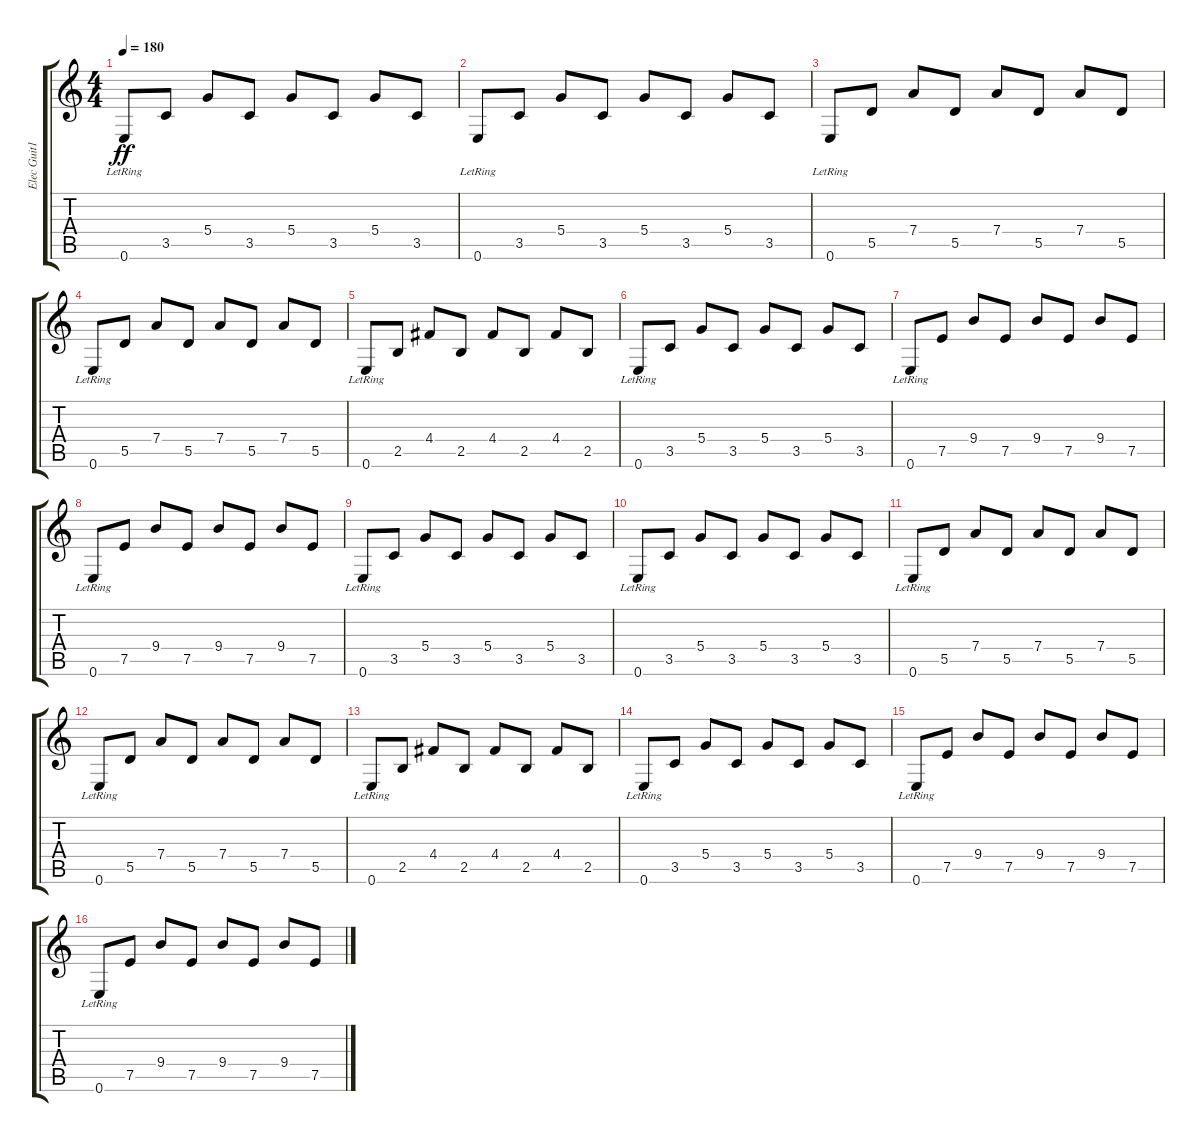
\track ("Elec Guit1" "Elec Guit1") {instrument overdrivenguitar}
\staff {score tabs}
\tuning (E4 B3 G3 D3 A2 E2) {hide}
\ts (4 4)
\tempo 180
\clef g2
\ks c
0.6{lr}.8{dy ff} 3.5.8 5.4.8 3.5.8 5.4.8 3.5.8 5.4.8 3.5.8 |
0.6{lr}.8 3.5.8 5.4.8 3.5.8 5.4.8 3.5.8 5.4.8 3.5.8 |
0.6{lr}.8 5.5.8 7.4.8 5.5.8 7.4.8 5.5.8 7.4.8 5.5.8 |
0.6{lr}.8 5.5.8 7.4.8 5.5.8 7.4.8 5.5.8 7.4.8 5.5.8 |
0.6{lr}.8 2.5.8 4.4.8 2.5.8 4.4.8 2.5.8 4.4.8 2.5.8 |
0.6{lr}.8 3.5.8 5.4.8 3.5.8 5.4.8 3.5.8 5.4.8 3.5.8 |
0.6{lr}.8{instrument acousticguitarnylon} 7.5.8 9.4.8 7.5.8 9.4.8 7.5.8 9.4.8 7.5.8 |
0.6{lr}.8 7.5.8 9.4.8 7.5.8 9.4.8 7.5.8 9.4.8 7.5.8 |
0.6{lr}.8 3.5.8 5.4.8 3.5.8 5.4.8 3.5.8 5.4.8 3.5.8 |
0.6{lr}.8 3.5.8 5.4.8 3.5.8 5.4.8 3.5.8 5.4.8 3.5.8 |
0.6{lr}.8 5.5.8 7.4.8 5.5.8 7.4.8 5.5.8 7.4.8 5.5.8 |
0.6{lr}.8 5.5.8 7.4.8 5.5.8 7.4.8 5.5.8 7.4.8 5.5.8 |
0.6{lr}.8 2.5.8 4.4.8 2.5.8 4.4.8 2.5.8 4.4.8 2.5.8 |
0.6{lr}.8 3.5.8 5.4.8 3.5.8 5.4.8 3.5.8 5.4.8 3.5.8 |
0.6{lr}.8{instrument acousticguitarnylon} 7.5.8 9.4.8 7.5.8 9.4.8 7.5.8 9.4.8 7.5.8 |
0.6{lr}.8 7.5.8 9.4.8 7.5.8 9.4.8 7.5.8 9.4.8 7.5.8
